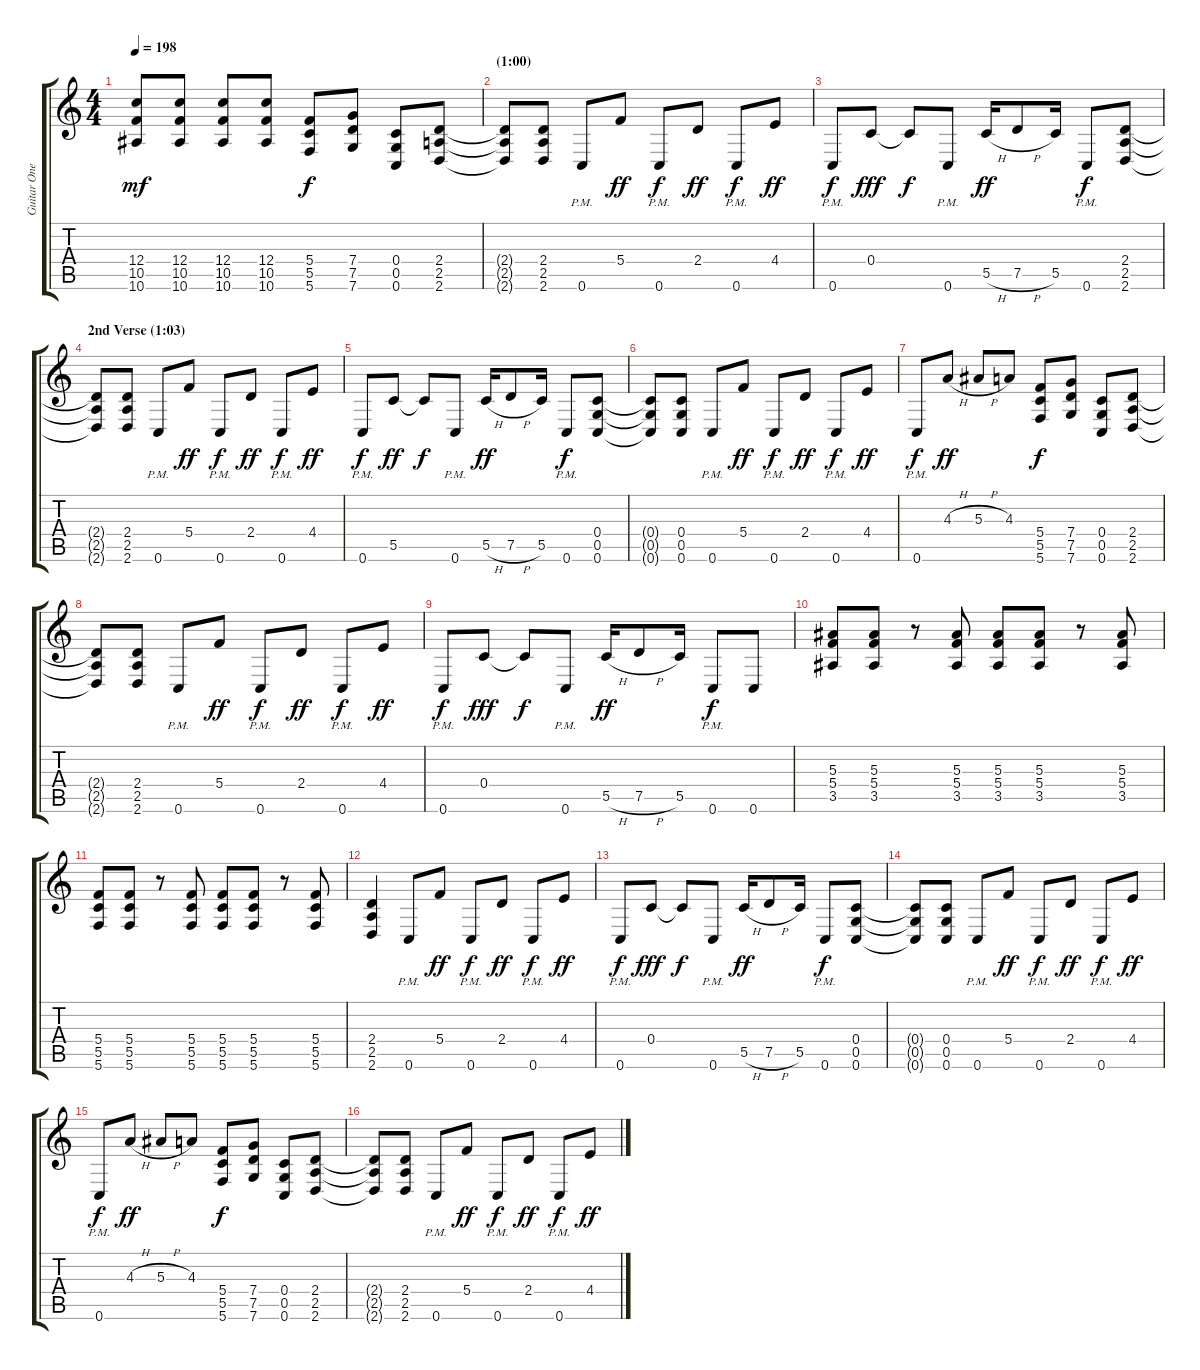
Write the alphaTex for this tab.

\track ("Guitar One" "Guitar One") {instrument distortionguitar}
\staff {score tabs}
\tuning (D4 A3 F3 C3 G2 C2) {hide}
\ts (4 4)
\tempo 198
\clef g2
\ks c
(12.4 10.5 10.6).8{dy mf} (12.4 10.5 10.6).8 (12.4 10.5 10.6).8 (12.4 10.5 10.6).8 (5.4 5.5 5.6).8{dy f} (7.4 7.5 7.6).8 (0.4 0.5 0.6).8 (2.4 2.5 2.6).8 |
\section ("" "(1:00)")
(2.4{t} 2.5{t} 2.6{t}).8 (2.4 2.5 2.6).8 0.6{pm}.8 5.4.8{dy ff} 0.6{pm}.8{dy f} 2.4.8{dy ff} 0.6{pm}.8{dy f} 4.4.8{dy ff} |
0.6{pm}.8{dy f} 0.4.8{dy fff} 0.4{t}.8{dy f} 0.6{pm}.8 5.5{h}.16{dy ff} 7.5{h}.8 5.5.16 0.6{pm}.8{dy f} (2.4 2.5 2.6).8 |
\section ("" "2nd Verse (1:03)")
(2.4{t} 2.5{t} 2.6{t}).8 (2.4 2.5 2.6).8 0.6{pm}.8 5.4.8{dy ff} 0.6{pm}.8{dy f} 2.4.8{dy ff} 0.6{pm}.8{dy f} 4.4.8{dy ff} |
0.6{pm}.8{dy f} 5.5.8{dy ff} 5.5{t}.8{dy f} 0.6{pm}.8 5.5{h}.16{dy ff} 7.5{h}.8 5.5.16 0.6{pm}.8{dy f} (0.4 0.5 0.6).8 |
(0.4{t} 0.5{t} 0.6{t}).8 (0.4 0.5 0.6).8 0.6{pm}.8 5.4.8{dy ff} 0.6{pm}.8{dy f} 2.4.8{dy ff} 0.6{pm}.8{dy f} 4.4.8{dy ff} |
0.6{pm}.8{dy f} 4.3{h}.8{dy ff} 5.3{h}.8 4.3.8 (5.4 5.5 5.6).8{dy f} (7.4 7.5 7.6).8 (0.4 0.5 0.6).8 (2.4 2.5 2.6).8 |
(2.4{t} 2.5{t} 2.6{t}).8 (2.4 2.5 2.6).8 0.6{pm}.8 5.4.8{dy ff} 0.6{pm}.8{dy f} 2.4.8{dy ff} 0.6{pm}.8{dy f} 4.4.8{dy ff} |
0.6{pm}.8{dy f} 0.4.8{dy fff} 0.4{t}.8{dy f} 0.6{pm}.8 5.5{h}.16{dy ff} 7.5{h}.8 5.5.16 0.6{pm}.8{dy f} 0.6.8 |
(5.3 5.4 3.5).8 (5.3 5.4 3.5).8 r.8 (5.3 5.4 3.5).8 (5.3 5.4 3.5).8 (5.3 5.4 3.5).8 r.8 (5.3 5.4 3.5).8 |
(5.4 5.5 5.6).8 (5.4 5.5 5.6).8 r.8 (5.4 5.5 5.6).8 (5.4 5.5 5.6).8 (5.4 5.5 5.6).8 r.8 (5.4 5.5 5.6).8 |
(2.4 2.5 2.6).4 0.6{pm}.8 5.4.8{dy ff} 0.6{pm}.8{dy f} 2.4.8{dy ff} 0.6{pm}.8{dy f} 4.4.8{dy ff} |
0.6{pm}.8{dy f} 0.4.8{dy fff} 0.4{t}.8{dy f} 0.6{pm}.8 5.5{h}.16{dy ff} 7.5{h}.8 5.5.16 0.6{pm}.8{dy f} (0.4 0.5 0.6).8 |
(0.4{t} 0.5{t} 0.6{t}).8 (0.4 0.5 0.6).8 0.6{pm}.8 5.4.8{dy ff} 0.6{pm}.8{dy f} 2.4.8{dy ff} 0.6{pm}.8{dy f} 4.4.8{dy ff} |
0.6{pm}.8{dy f} 4.3{h}.8{dy ff} 5.3{h}.8 4.3.8 (5.4 5.5 5.6).8{dy f} (7.4 7.5 7.6).8 (0.4 0.5 0.6).8 (2.4 2.5 2.6).8 |
(2.4{t} 2.5{t} 2.6{t}).8 (2.4 2.5 2.6).8 0.6{pm}.8 5.4.8{dy ff} 0.6{pm}.8{dy f} 2.4.8{dy ff} 0.6{pm}.8{dy f} 4.4.8{dy ff}
